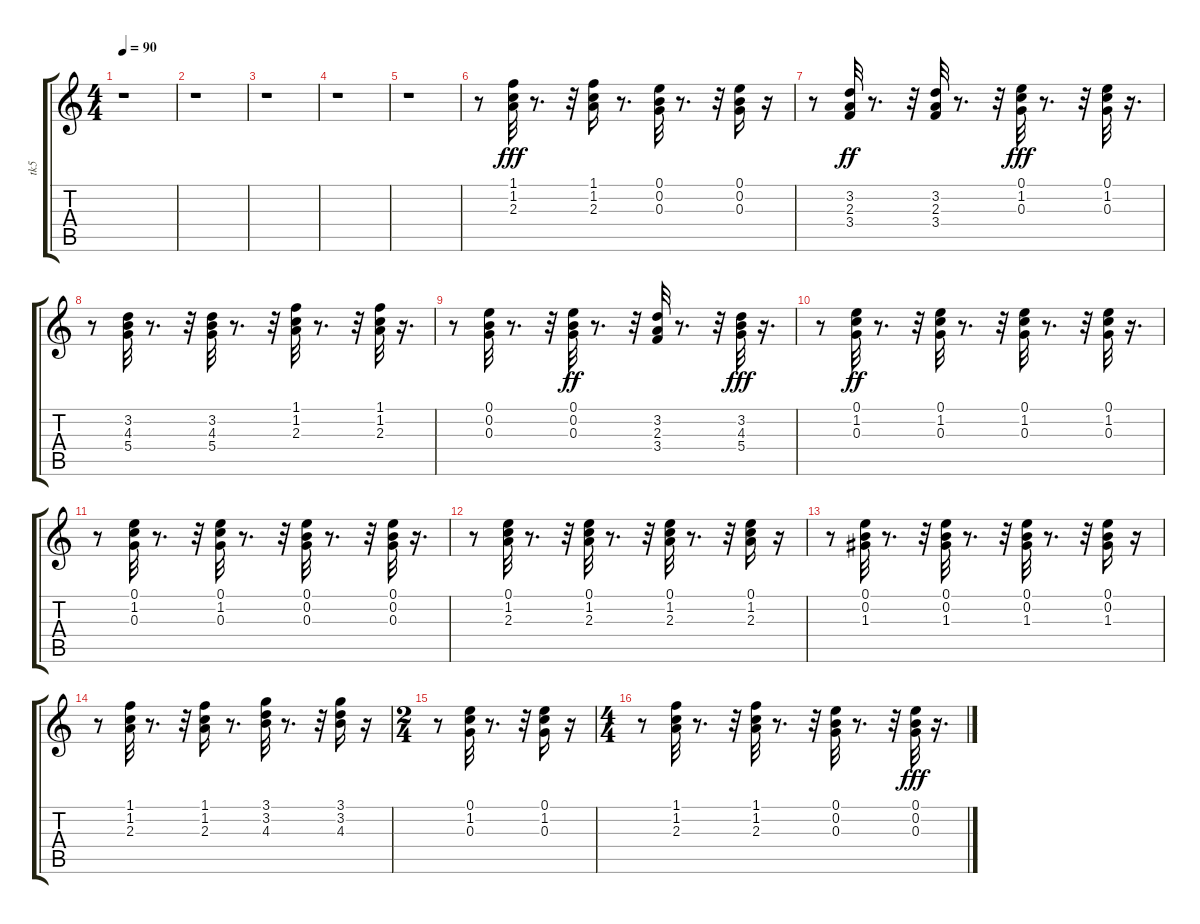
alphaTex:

\track ("tk5" "tk5") {instrument acousticguitarsteel}
\staff {score tabs}
\tuning (E4 B3 G3 D3 A2 E2) {hide}
\ts (4 4)
\tempo 90
\clef g2
\ks c
r.1{dy fff instrument acousticguitarsteel} |
r.1 |
r.1 |
r.1 |
r.1 |
r.8 (1.1 1.2 2.3).32{balance 13} r.8{d} r.32 (1.1 1.2 2.3).16 r.8{d} (0.1 0.2 0.3).32 r.8{d} r.32 (0.1 0.2 0.3).16 r.16 |
r.8 (3.2 2.3 3.4).32{dy ff} r.8{d} r.32 (3.2 2.3 3.4).32 r.8{d} r.32 (0.1 1.2 0.3).32{dy fff} r.8{d} r.32 (0.1 1.2 0.3).32 r.16{d} |
r.8 (3.2 4.3 5.4).32 r.8{d} r.32 (3.2 4.3 5.4).32 r.8{d} r.32 (1.1 1.2 2.3).32 r.8{d} r.32 (1.1 1.2 2.3).32 r.16{d} |
r.8 (0.1 0.2 0.3).32 r.8{d} r.32 (0.1 0.2 0.3).32{dy ff} r.8{d} r.32 (3.2 2.3 3.4).32 r.8{d} r.32 (3.2 4.3 5.4).32{dy fff} r.16{d} |
r.8 (0.1 1.2 0.3).32{dy ff} r.8{d} r.32 (0.1 1.2 0.3).32 r.8{d} r.32 (0.1 1.2 0.3).32 r.8{d} r.32 (0.1 1.2 0.3).32 r.16{d} |
r.8 (0.1 1.2 0.3).32 r.8{d} r.32 (0.1 1.2 0.3).32 r.8{d} r.32 (0.1 0.2 0.3).32 r.8{d} r.32 (0.1 0.2 0.3).32 r.16{d} |
r.8 (0.1 1.2 2.3).32 r.8{d} r.32 (0.1 1.2 2.3).32 r.8{d} r.32 (0.1 1.2 2.3).32 r.8{d} r.32 (0.1 1.2 2.3).16 r.16 |
r.8 (0.1 0.2 1.3).32 r.8{d} r.32 (0.1 0.2 1.3).32 r.8{d} r.32 (0.1 0.2 1.3).32 r.8{d} r.32 (0.1 0.2 1.3).16 r.16 |
r.8 (1.1 1.2 2.3).32 r.8{d} r.32 (1.1 1.2 2.3).16 r.8{d} (3.1 3.2 4.3).32 r.8{d} r.32 (3.1 3.2 4.3).16 r.16 |
\ts (2 4)
r.8 (0.1 1.2 0.3).32 r.8{d} r.32 (0.1 1.2 0.3).16 r.16 |
\ts (4 4)
r.8 (1.1 1.2 2.3).32 r.8{d} r.32 (1.1 1.2 2.3).32 r.8{d} r.32 (0.1 0.2 0.3).32 r.8{d} r.32 (0.1 0.2 0.3).32{dy fff} r.16{d}
